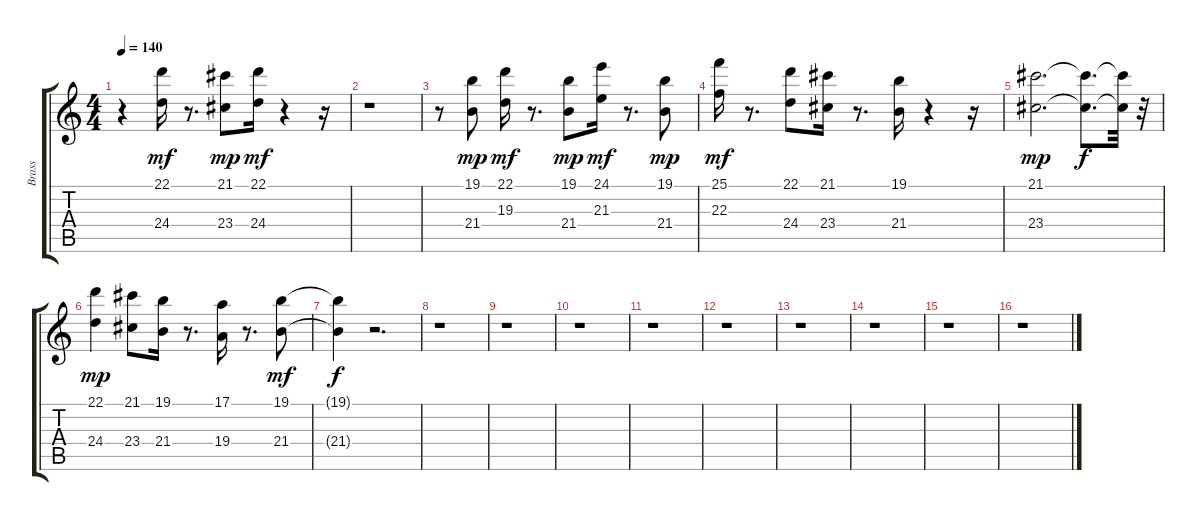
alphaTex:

\track ("Brass" "Brass") {instrument brasssection}
\staff {score tabs}
\tuning (E4 B3 G3 D3 A2 E2) {hide}
\ts (4 4)
\tempo 140
\clef g2
\ks c
r.4{dy mf} (22.1 24.4).16 r.8{d} (21.1 23.4).8{dy mp} (22.1 24.4).16{dy mf} r.4 r.16 |
r.1 |
r.8 (19.1 21.4).8{dy mp} (22.1 19.3).16{dy mf} r.8{d} (19.1 21.4).8{dy mp} (24.1 21.3).16{dy mf} r.8{d} (19.1 21.4).8{dy mp} |
(25.1 22.3).16{dy mf} r.8{d} (22.1 24.4).8 (21.1 23.4).16 r.8{d} (19.1 21.4).16 r.4 r.16 |
(21.1 23.4).2{d dy mp} (21.1{t} 23.4{t}).8{d dy f} (21.1{t} 23.4{t}).32 r.32 |
(22.1 24.4).4{dy mp} (21.1 23.4).8 (19.1 21.4).16 r.8{d} (17.1 19.4).16 r.8{d} (19.1 21.4).8{dy mf} |
(19.1{t} 21.4{t}).4{dy f} r.2{d} |
r.1 |
r.1 |
r.1 |
r.1 |
r.1 |
r.1 |
r.1 |
r.1 |
r.1
